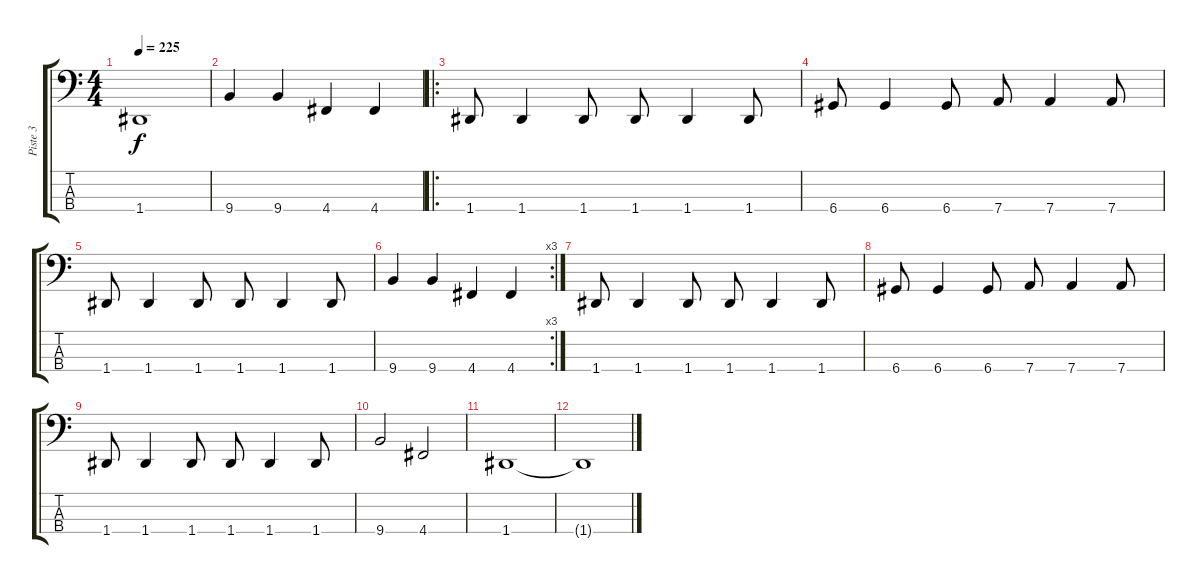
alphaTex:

\track ("Piste 3" "Piste 3") {instrument electricbassfinger}
\staff {score tabs}
\tuning (G2 D2 A1 D1) {hide}
\ts (4 4)
\tempo 225
\clef f4
\ks c
1.4.1{dy f} |
9.4.4 9.4.4 4.4.4 4.4.4 |
\ro
1.4.8 1.4.4 1.4.8 1.4.8 1.4.4 1.4.8 |
6.4.8 6.4.4 6.4.8 7.4.8 7.4.4 7.4.8 |
1.4.8 1.4.4 1.4.8 1.4.8 1.4.4 1.4.8 |
\rc 3
9.4.4 9.4.4 4.4.4 4.4.4 |
1.4.8 1.4.4 1.4.8 1.4.8 1.4.4 1.4.8 |
6.4.8 6.4.4 6.4.8 7.4.8 7.4.4 7.4.8 |
1.4.8 1.4.4 1.4.8 1.4.8 1.4.4 1.4.8 |
9.4.2 4.4.2 |
1.4.1 |
1.4{t}.1
